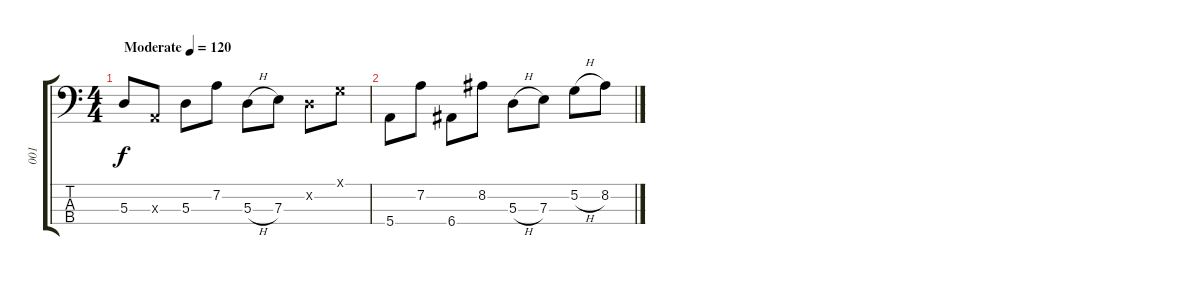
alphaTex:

\track ("001" "001") {instrument slapbass1}
\staff {score tabs}
\tuning (G2 D2 A1 E1) {hide}
\ts (4 4)
\tempo (120 "Moderate")
\clef f4
\ks c
5.3.8{dy f instrument slapbass1} 0.3{x}.8 5.3.8 7.2.8 5.3{h}.8 7.3.8 0.2{x}.8 0.1{x}.8 |
5.4.8 7.2.8 6.4.8 8.2.8 5.3{h}.8 7.3.8 5.2{h}.8 8.2.8
